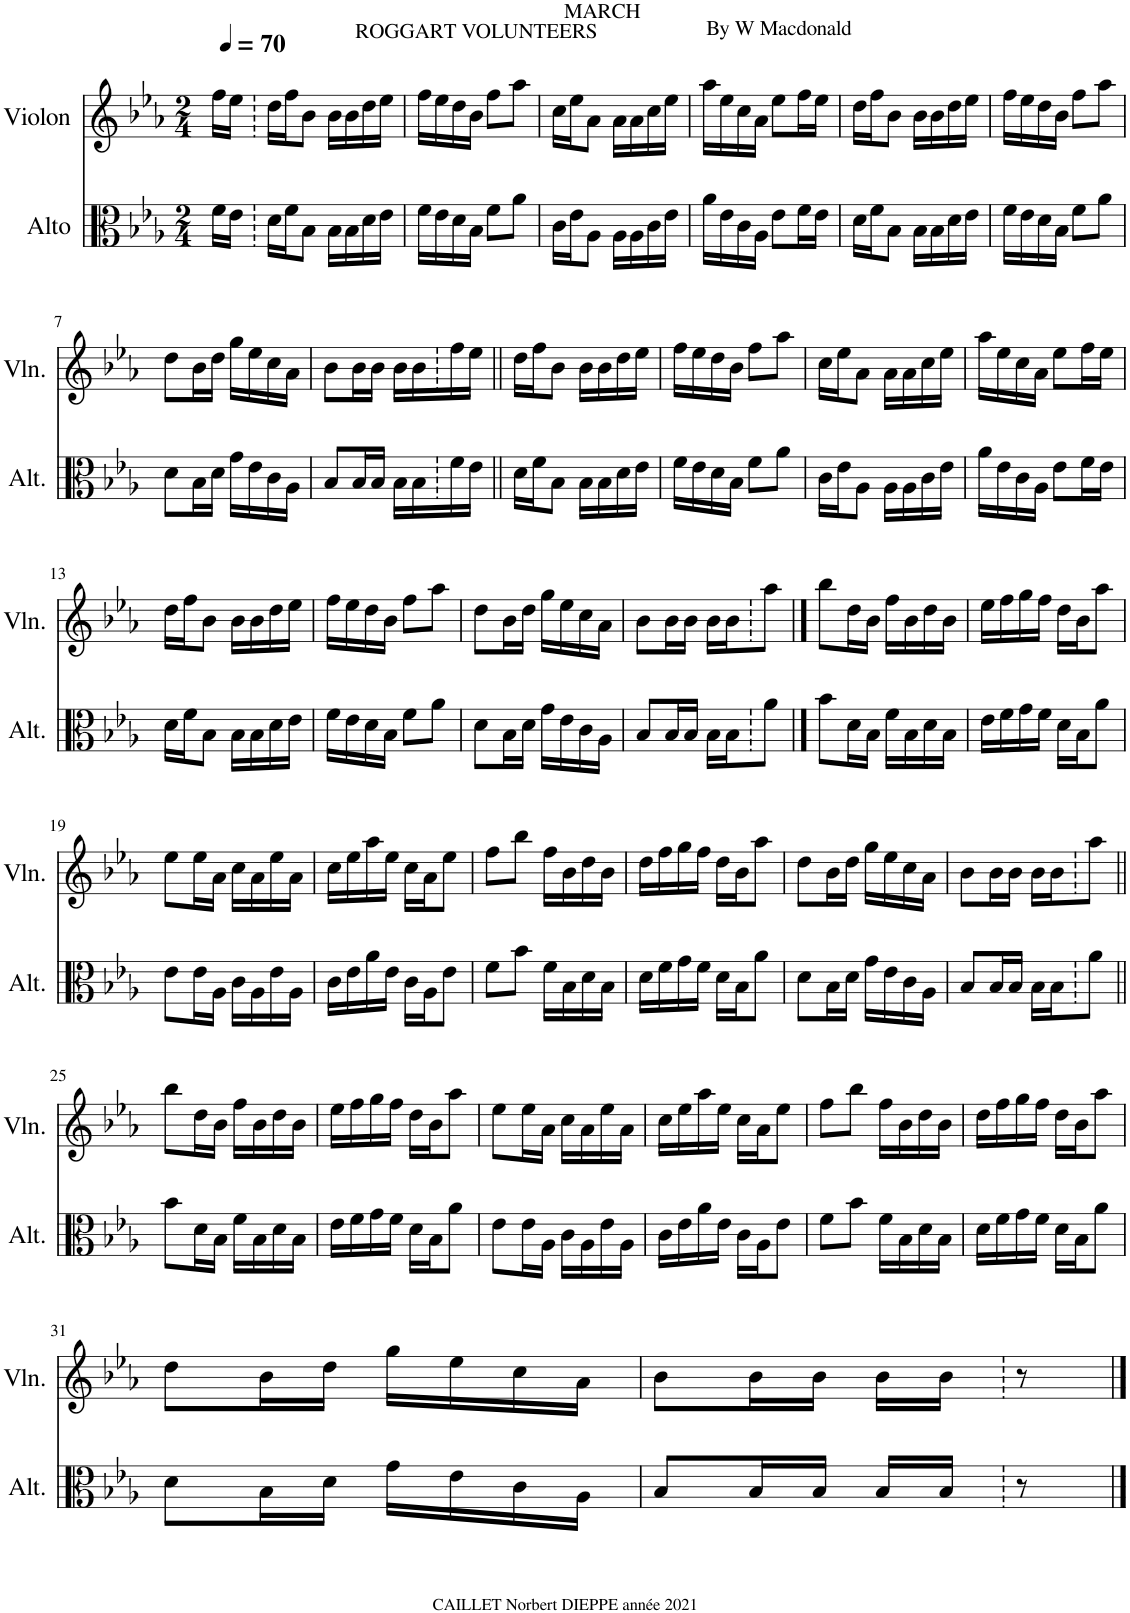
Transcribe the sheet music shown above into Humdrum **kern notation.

**kern	**kern
*part2	*part1
*staff2	*staff1
*I"Alto	*I"Violon
*I'Alt.	*I'Vln.
*clefC3	*clefG2
*k[b-e-a-]	*k[b-e-a-]
*M2/4	*M2/4
*MM70	*MM70
=	=
16f\LL	16ff\LL
16e-\JJ	16ee-\JJ
=1	=1
16d\LL	16dd\LL
16f\J	16ff\J
8B-\J	8b-\J
!	!LO:TX:a:t=ROGGART VOLUNTEERS
16B-\LL	16b-\LL
16B-\	16b-\
16d\	16dd\
16e-\JJ	16ee-\JJ
=2	=2
16f\LL	16ff\LL
16e-\	16ee-\
16d\	16dd\
16B-\JJ	16b-\JJ
8f\L	8ff\L
8a-\J	8aa-\J
=3	=3
16c\LL	16cc\LL
16e-\J	16ee-\J
8A-\J	8a-\J
!	!LO:TX:a:t=MARCH
16A-\LL	16a-\LL
16A-\	16a-\
16c\	16cc\
16e-\JJ	16ee-\JJ
=4	=4
!	!LO:TX:a:t=By W Macdonald
16a-\LL	16aa-\LL
16e-\	16ee-\
16c\	16cc\
16A-\JJ	16a-\JJ
8e-\L	8ee-\L
16f\L	16ff\L
16e-\JJ	16ee-\JJ
=5	=5
16d\LL	16dd\LL
16f\J	16ff\J
8B-\J	8b-\J
16B-\LL	16b-\LL
16B-\	16b-\
16d\	16dd\
16e-\JJ	16ee-\JJ
=6	=6
16f\LL	16ff\LL
16e-\	16ee-\
16d\	16dd\
16B-\JJ	16b-\JJ
8f\L	8ff\L
8a-\J	8aa-\J
!!LO:LB:g=z
=7	=7
8d\L	8dd\L
16B-\L	16b-\L
16d\JJ	16dd\JJ
16g\LL	16gg\LL
16e-\	16ee-\
16c\	16cc\
16A-\JJ	16a-\JJ
=8	=8
8B-/L	8b-\L
16B-/L	16b-\L
16B-/JJ	16b-\JJ
16B-\LL	16b-\LL
16B-\	16b-\
16f\	16ff\
16e-\JJ	16ee-\JJ
=9||	=9||
16d\LL	16dd\LL
16f\J	16ff\J
8B-\J	8b-\J
16B-\LL	16b-\LL
16B-\	16b-\
16d\	16dd\
16e-\JJ	16ee-\JJ
=10	=10
16f\LL	16ff\LL
16e-\	16ee-\
16d\	16dd\
16B-\JJ	16b-\JJ
8f\L	8ff\L
8a-\J	8aa-\J
=11	=11
16c\LL	16cc\LL
16e-\J	16ee-\J
8A-\J	8a-\J
16A-\LL	16a-\LL
16A-\	16a-\
16c\	16cc\
16e-\JJ	16ee-\JJ
=12	=12
16a-\LL	16aa-\LL
16e-\	16ee-\
16c\	16cc\
16A-\JJ	16a-\JJ
8e-\L	8ee-\L
16f\L	16ff\L
16e-\JJ	16ee-\JJ
!!LO:LB:g=z
=13	=13
16d\LL	16dd\LL
16f\J	16ff\J
8B-\J	8b-\J
16B-\LL	16b-\LL
16B-\	16b-\
16d\	16dd\
16e-\JJ	16ee-\JJ
=14	=14
16f\LL	16ff\LL
16e-\	16ee-\
16d\	16dd\
16B-\JJ	16b-\JJ
8f\L	8ff\L
8a-\J	8aa-\J
=15	=15
8d\L	8dd\L
16B-\L	16b-\L
16d\JJ	16dd\JJ
16g\LL	16gg\LL
16e-\	16ee-\
16c\	16cc\
16A-\JJ	16a-\JJ
=16	=16
8B-/L	8b-\L
16B-/L	16b-\L
16B-/JJ	16b-\JJ
16B-\LL	16b-\LL
16B-\J	16b-\J
8a-\J	8aa-\J
==17	==17
8b-\L	8bb-\L
16d\L	16dd\L
16B-\JJ	16b-\JJ
16f\LL	16ff\LL
16B-\	16b-\
16d\	16dd\
16B-\JJ	16b-\JJ
=18	=18
16e-\LL	16ee-\LL
16f\	16ff\
16g\	16gg\
16f\JJ	16ff\JJ
16d\LL	16dd\LL
16B-\J	16b-\J
8a-\J	8aa-\J
!!LO:LB:g=z
=19	=19
8e-\L	8ee-\L
16e-\L	16ee-\L
16A-\JJ	16a-\JJ
16c\LL	16cc\LL
16A-\	16a-\
16e-\	16ee-\
16A-\JJ	16a-\JJ
=20	=20
16c\LL	16cc\LL
16e-\	16ee-\
16a-\	16aa-\
16e-\JJ	16ee-\JJ
16c\LL	16cc\LL
16A-\J	16a-\J
8e-\J	8ee-\J
=21	=21
8f\L	8ff\L
8b-\J	8bb-\J
16f\LL	16ff\LL
16B-\	16b-\
16d\	16dd\
16B-\JJ	16b-\JJ
=22	=22
16d\LL	16dd\LL
16f\	16ff\
16g\	16gg\
16f\JJ	16ff\JJ
16d\LL	16dd\LL
16B-\J	16b-\J
8a-\J	8aa-\J
=23	=23
8d\L	8dd\L
16B-\L	16b-\L
16d\JJ	16dd\JJ
16g\LL	16gg\LL
16e-\	16ee-\
16c\	16cc\
16A-\JJ	16a-\JJ
=24	=24
8B-/L	8b-\L
16B-/L	16b-\L
16B-/JJ	16b-\JJ
16B-\LL	16b-\LL
16B-\J	16b-\J
8a-\J	8aa-\J
!!LO:LB:g=z
=25||	=25||
8b-\L	8bb-\L
16d\L	16dd\L
16B-\JJ	16b-\JJ
16f\LL	16ff\LL
16B-\	16b-\
16d\	16dd\
16B-\JJ	16b-\JJ
=26	=26
16e-\LL	16ee-\LL
16f\	16ff\
16g\	16gg\
16f\JJ	16ff\JJ
16d\LL	16dd\LL
16B-\J	16b-\J
8a-\J	8aa-\J
=27	=27
8e-\L	8ee-\L
16e-\L	16ee-\L
16A-\JJ	16a-\JJ
16c\LL	16cc\LL
16A-\	16a-\
16e-\	16ee-\
16A-\JJ	16a-\JJ
=28	=28
16c\LL	16cc\LL
16e-\	16ee-\
16a-\	16aa-\
16e-\JJ	16ee-\JJ
16c\LL	16cc\LL
16A-\J	16a-\J
8e-\J	8ee-\J
=29	=29
8f\L	8ff\L
8b-\J	8bb-\J
16f\LL	16ff\LL
16B-\	16b-\
16d\	16dd\
16B-\JJ	16b-\JJ
=30	=30
16d\LL	16dd\LL
16f\	16ff\
16g\	16gg\
16f\JJ	16ff\JJ
16d\LL	16dd\LL
16B-\J	16b-\J
8a-\J	8aa-\J
!!LO:LB:g=z
=31	=31
8d\L	8dd\L
16B-\L	16b-\L
16d\JJ	16dd\JJ
16g\LL	16gg\LL
16e-\	16ee-\
16c\	16cc\
16A-\JJ	16a-\JJ
=32	=32
8B-/L	8b-\L
16B-/L	16b-\L
16B-/JJ	16b-\JJ
16B-/LL	16b-\LL
16B-/JJ	16b-\JJ
8r	8r
==	==
*-	*-
